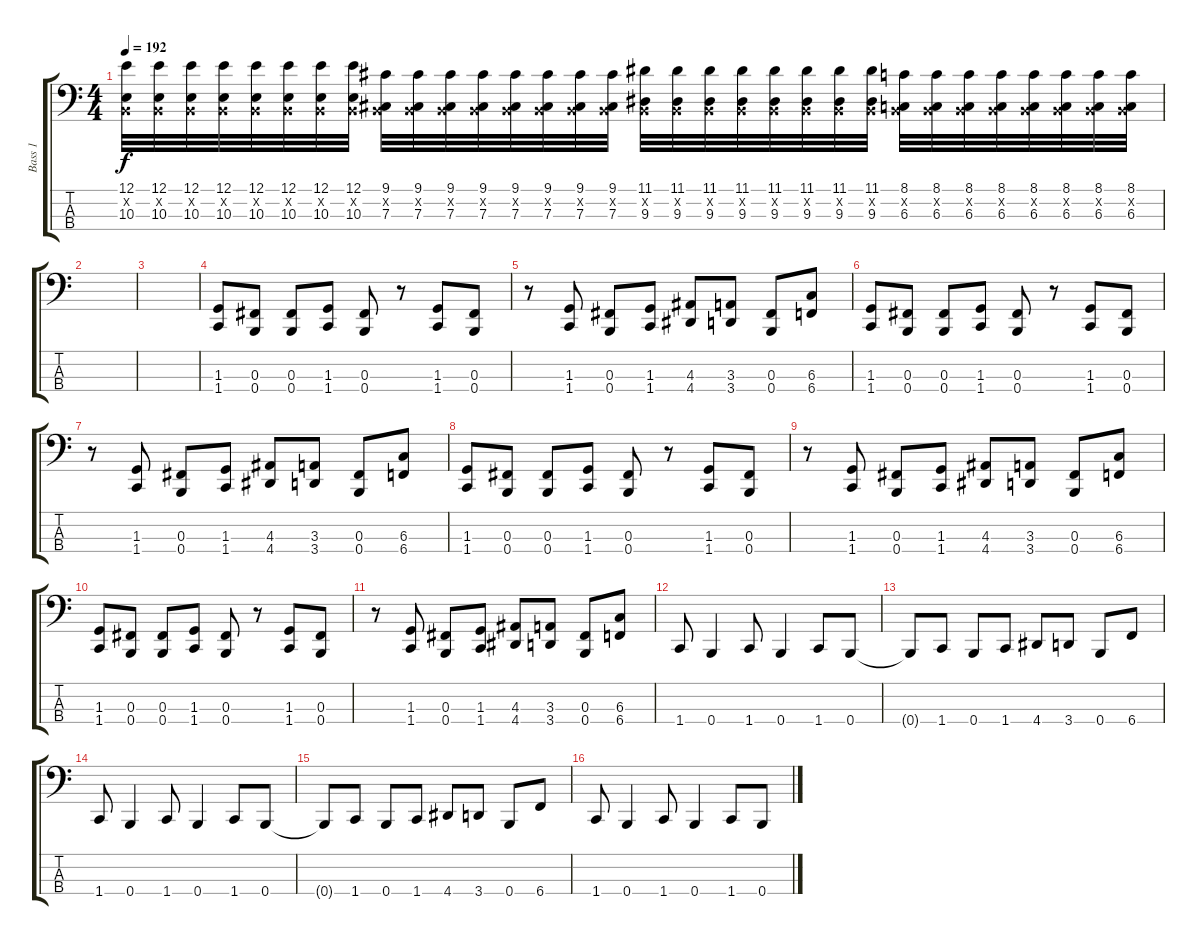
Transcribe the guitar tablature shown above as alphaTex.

\track ("Bass 1" "Bass 1") {instrument electricbasspick}
\staff {score tabs}
\tuning (E2 B1 Gb1 B0) {hide}
\ts (4 4)
\tempo 192
\clef f4
\ks c
(12.1 0.2{x} 10.3).32{dy f} (12.1 0.2{x} 10.3).32 (12.1 0.2{x} 10.3).32 (12.1 0.2{x} 10.3).32 (12.1 0.2{x} 10.3).32 (12.1 0.2{x} 10.3).32 (12.1 0.2{x} 10.3).32 (12.1 0.2{x} 10.3).32 (9.1 0.2{x} 7.3).32 (9.1 0.2{x} 7.3).32 (9.1 0.2{x} 7.3).32 (9.1 0.2{x} 7.3).32 (9.1 0.2{x} 7.3).32 (9.1 0.2{x} 7.3).32 (9.1 0.2{x} 7.3).32 (9.1 0.2{x} 7.3).32 (11.1 0.2{x} 9.3).32 (11.1 0.2{x} 9.3).32 (11.1 0.2{x} 9.3).32 (11.1 0.2{x} 9.3).32 (11.1 0.2{x} 9.3).32 (11.1 0.2{x} 9.3).32 (11.1 0.2{x} 9.3).32 (11.1 0.2{x} 9.3).32 (8.1 0.2{x} 6.3).32 (8.1 0.2{x} 6.3).32 (8.1 0.2{x} 6.3).32 (8.1 0.2{x} 6.3).32 (8.1 0.2{x} 6.3).32 (8.1 0.2{x} 6.3).32 (8.1 0.2{x} 6.3).32 (8.1 0.2{x} 6.3).32 |
|
|
(1.3 1.4).8 (0.3 0.4).8 (0.3 0.4).8 (1.3 1.4).8 (0.3 0.4).8 r.8 (1.3 1.4).8 (0.3 0.4).8 |
r.8 (1.3 1.4).8 (0.3 0.4).8 (1.3 1.4).8 (4.3 4.4).8 (3.3 3.4).8 (0.3 0.4).8 (6.3 6.4).8 |
(1.3 1.4).8 (0.3 0.4).8 (0.3 0.4).8 (1.3 1.4).8 (0.3 0.4).8 r.8 (1.3 1.4).8 (0.3 0.4).8 |
r.8 (1.3 1.4).8 (0.3 0.4).8 (1.3 1.4).8 (4.3 4.4).8 (3.3 3.4).8 (0.3 0.4).8 (6.3 6.4).8 |
(1.3 1.4).8 (0.3 0.4).8 (0.3 0.4).8 (1.3 1.4).8 (0.3 0.4).8 r.8 (1.3 1.4).8 (0.3 0.4).8 |
r.8 (1.3 1.4).8 (0.3 0.4).8 (1.3 1.4).8 (4.3 4.4).8 (3.3 3.4).8 (0.3 0.4).8 (6.3 6.4).8 |
(1.3 1.4).8 (0.3 0.4).8 (0.3 0.4).8 (1.3 1.4).8 (0.3 0.4).8 r.8 (1.3 1.4).8 (0.3 0.4).8 |
r.8 (1.3 1.4).8 (0.3 0.4).8 (1.3 1.4).8 (4.3 4.4).8 (3.3 3.4).8 (0.3 0.4).8 (6.3 6.4).8 |
1.4.8 0.4.4 1.4.8 0.4.4 1.4.8 0.4.8 |
0.4{t}.8 1.4.8 0.4.8 1.4.8 4.4.8 3.4.8 0.4.8 6.4.8 |
1.4.8 0.4.4 1.4.8 0.4.4 1.4.8 0.4.8 |
0.4{t}.8 1.4.8 0.4.8 1.4.8 4.4.8 3.4.8 0.4.8 6.4.8 |
1.4.8 0.4.4 1.4.8 0.4.4 1.4.8 0.4.8
